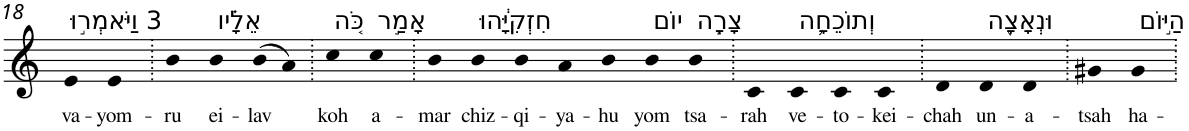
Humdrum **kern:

**kern	**text
*part1	*part1
*staff1	*staff1
*I"Piano	*
*I'Pno	*
!!LO:PB:g=z
*clefG2	*
*k[]	*
=18	=18
!LO:TX:a:t=3 וַיֹּאמְר֣וּ	!
!	!LO:LY:b
4e	va-
!	!LO:LY:b
4e	-yom-
=19.	=19.
!	!LO:LY:b
4b	-ru
!LO:TX:a:t=אֵלָ֗יו	!
!	!LO:LY:b
4b	ei-
!	!LO:LY:b
(8b	-lav
8a)	.
=20.	=20.
!LO:TX:a:t=כֹּ֚ה	!
!	!LO:LY:b
4cc	koh
!LO:TX:a:t=אָמַ֣ר	!
!	!LO:LY:b
4cc	a-
=21.	=21.
!	!LO:LY:b
4b	-mar
!LO:TX:a:t=חִזְקִיָּ֔הוּ	!
!	!LO:LY:b
4b	chiz-
!	!LO:LY:b
4b	-qi-
!	!LO:LY:b
4a	-ya-
!	!LO:LY:b
4b	-hu
!LO:TX:a:t=יוֹם	!
!	!LO:LY:b
4b	yom
!LO:TX:a:t=צָרָ֧ה	!
!	!LO:LY:b
4b	tsa-
=22.	=22.
!	!LO:LY:b
4c	-rah
!LO:TX:a:t=וְתוֹכֵחָ֛ה	!
!	!LO:LY:b
4c	ve-
!	!LO:LY:b
4c	-to-
!	!LO:LY:b
4c	-kei-
=23.	=23.
!	!LO:LY:b
4d	-chah
!LO:TX:a:t=וּנְאָצָ֖ה	!
!	!LO:LY:b
4d	un-
!	!LO:LY:b
4d	-a-
=24.	=24.
!	!LO:LY:b
4g#X	-tsah
!LO:TX:a:t=הַיּ֣וֹם	!
!	!LO:LY:b
4g#	ha-
=.	=.
*-	*-
